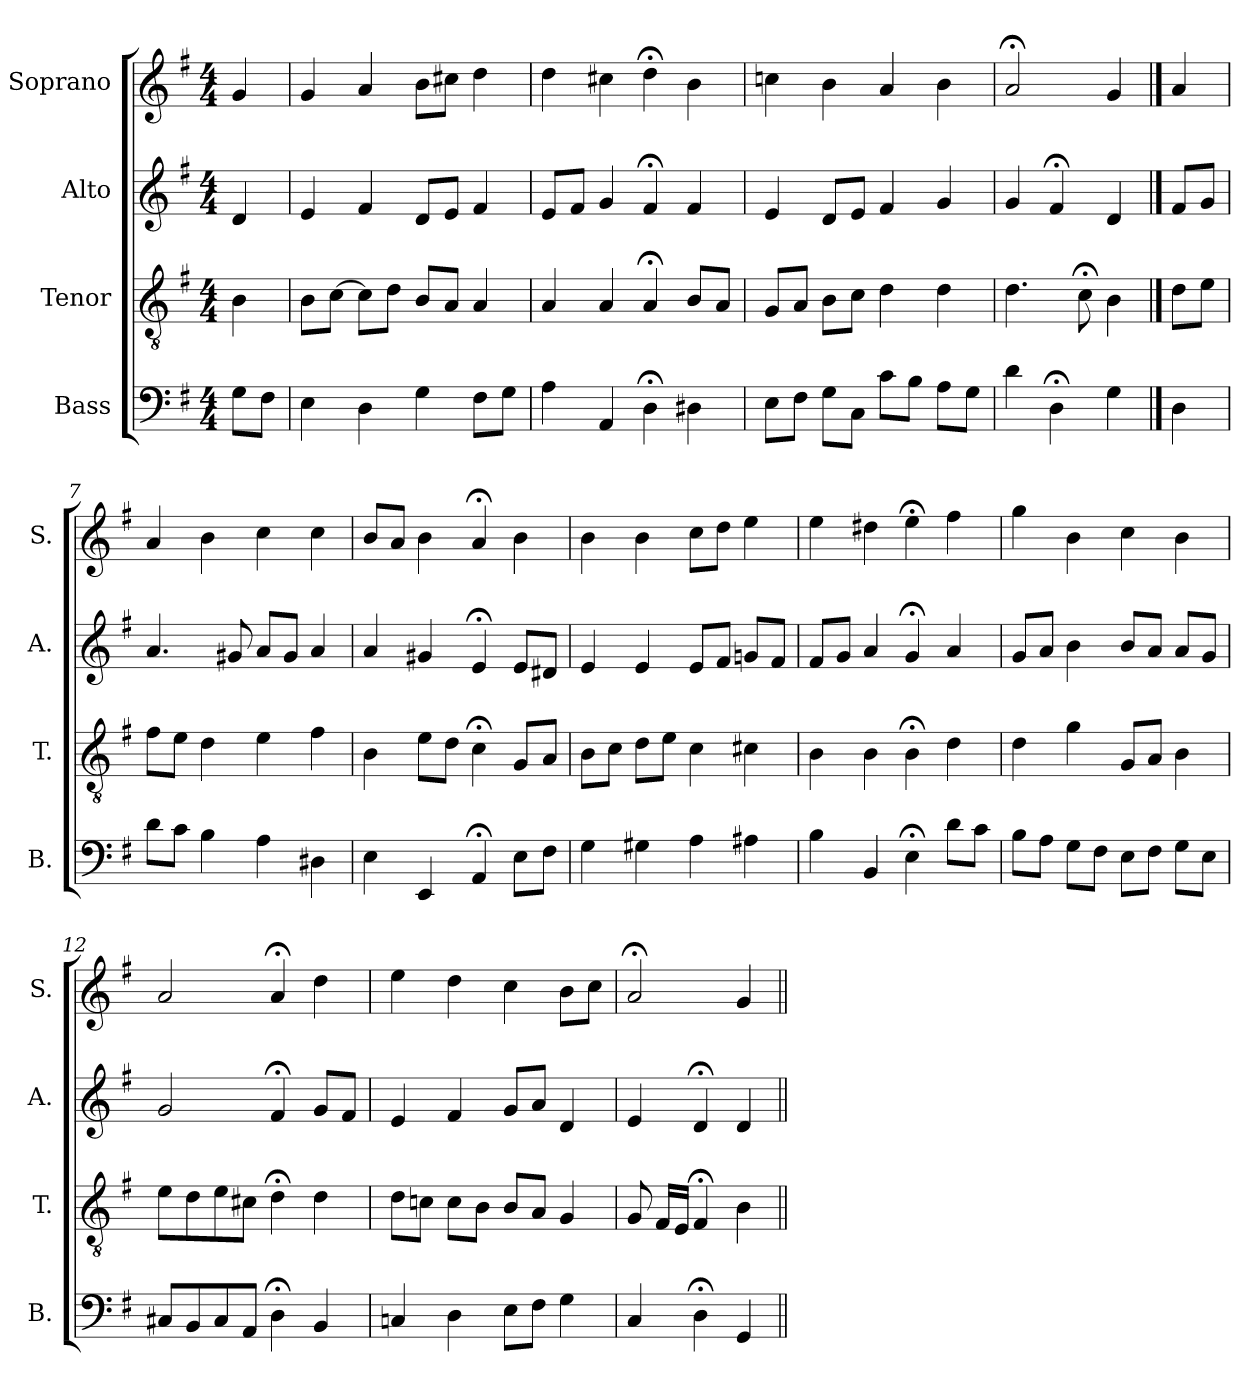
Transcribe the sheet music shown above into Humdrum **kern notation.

**kern	**kern	**kern	**kern
*part4	*part3	*part2	*part1
*staff4	*staff3	*staff2	*staff1
*I"Bass	*I"Tenor	*I"Alto	*I"Soprano
*I'B.	*I'T.	*I'A.	*I'S.
*clefF4	*clefGv2	*clefG2	*clefG2
*	*ITrd7c12	*	*
*k[f#]	*k[f#]	*k[f#]	*k[f#]
*G:	*G:	*G:	*G:
*M4/4	*M4/4	*M4/4	*M4/4
=1	=1	=1	=1
8G\L	4BB\	4d/	4g/
8F#\J	.	.	.
=2	=2	=2	=2
4E\	8BB\L	4e/	4g/
.	[8C\J	.	.
4D\	8C\L]	4f#/	4a/
.	8D\J	.	.
4G\	8BB/L	8d/L	8b\L
.	8AA/J	8e/J	8cc#X\J
8F#\L	4AA/	4f#/	4dd\
8G\J	.	.	.
=3	=3	=3	=3
4A\	4AA/	8e/L	4dd\
.	.	8f#/J	.
4AA/	4AA/	4g/	4cc#X\
4D;<\	4AA;</	4f#;</	4dd;<\
4D#X\	8BB/L	4f#/	4b\
.	8AA/J	.	.
=4	=4	=4	=4
8E\L	8GG/L	4e/	4ccn\
8F#\J	8AA/J	.	.
8G\L	8BB\L	8d/L	4b\
8C\J	8C\J	8e/J	.
8c\L	4D\	4f#/	4a/
8B\J	.	.	.
8A\L	4D\	4g/	4b\
8G\J	.	.	.
=5	=5	=5	=5
4d\	4.D\	4g/	2a;</
4D;<\	.	4f#;</	.
.	8C;<\	.	.
4G\	4BB\	4d/	4g/
!!LO:LB:g=z
==6	==6	==6	==6
4D\	8D\L	8f#/L	4a/
.	8E\J	8g/J	.
=7	=7	=7	=7
8d\L	8F#\L	4.a/	4a/
8c\J	8E\J	.	.
4B\	4D\	.	4b\
.	.	8g#X/	.
4A\	4E\	8a/L	4cc\
.	.	8g#/J	.
4D#X\	4F#\	4a/	4cc\
=8	=8	=8	=8
4E\	4BB\	4a/	8b/L
.	.	.	8a/J
4EE/	8E\L	4g#X/	4b\
.	8D\J	.	.
4AA;</	4C;<\	4e;</	4a;</
8E\L	8GG/L	8e/L	4b\
8F#\J	8AA/J	8d#X/J	.
=9	=9	=9	=9
4G\	8BB\L	4e/	4b\
.	8C\J	.	.
4G#X\	8D\L	4e/	4b\
.	8E\J	.	.
4A\	4C\	8e/L	8cc\L
.	.	8f#/J	8dd\J
4A#X\	4C#X\	8gn/L	4ee\
.	.	8f#/J	.
=10	=10	=10	=10
4B\	4BB\	8f#/L	4ee\
.	.	8g/J	.
4BB/	4BB\	4a/	4dd#X\
4E;<\	4BB;<\	4g;</	4ee;<\
8d\L	4D\	4a/	4ff#\
8c\J	.	.	.
!!LO:PB:g=z
=11	=11	=11	=11
8B\L	4D\	8g/L	4gg\
8A\J	.	8a/J	.
8G\L	4G\	4b\	4b\
8F#\J	.	.	.
8E\L	8GG/L	8b/L	4cc\
8F#\J	8AA/J	8a/J	.
8G\L	4BB\	8a/L	4b\
8E\J	.	8g/J	.
=12	=12	=12	=12
8C#X/L	8E\L	2g/	2a/
8BB/	8D\	.	.
8C#/	8E\	.	.
8AA/J	8C#X\J	.	.
4D;<\	4D;<\	4f#;</	4a;</
4BB/	4D\	8g/L	4dd\
.	.	8f#/J	.
=13	=13	=13	=13
4Cn/	8D\L	4e/	4ee\
.	8Cn\J	.	.
4D\	8C\L	4f#/	4dd\
.	8BB\J	.	.
8E\L	8BB/L	8g/L	4cc\
8F#\J	8AA/J	8a/J	.
4G\	4GG/	4d/	8b\L
.	.	.	8cc\J
=14	=14	=14	=14
4C/	8GG/	4e/	2a;</
.	16FF#/LL	.	.
.	16EE/JJ	.	.
4D;<\	4FF#;</	4d;</	.
4GG/	4BB\	4d/	4g/
=||	=||	=||	=||
*-	*-	*-	*-
